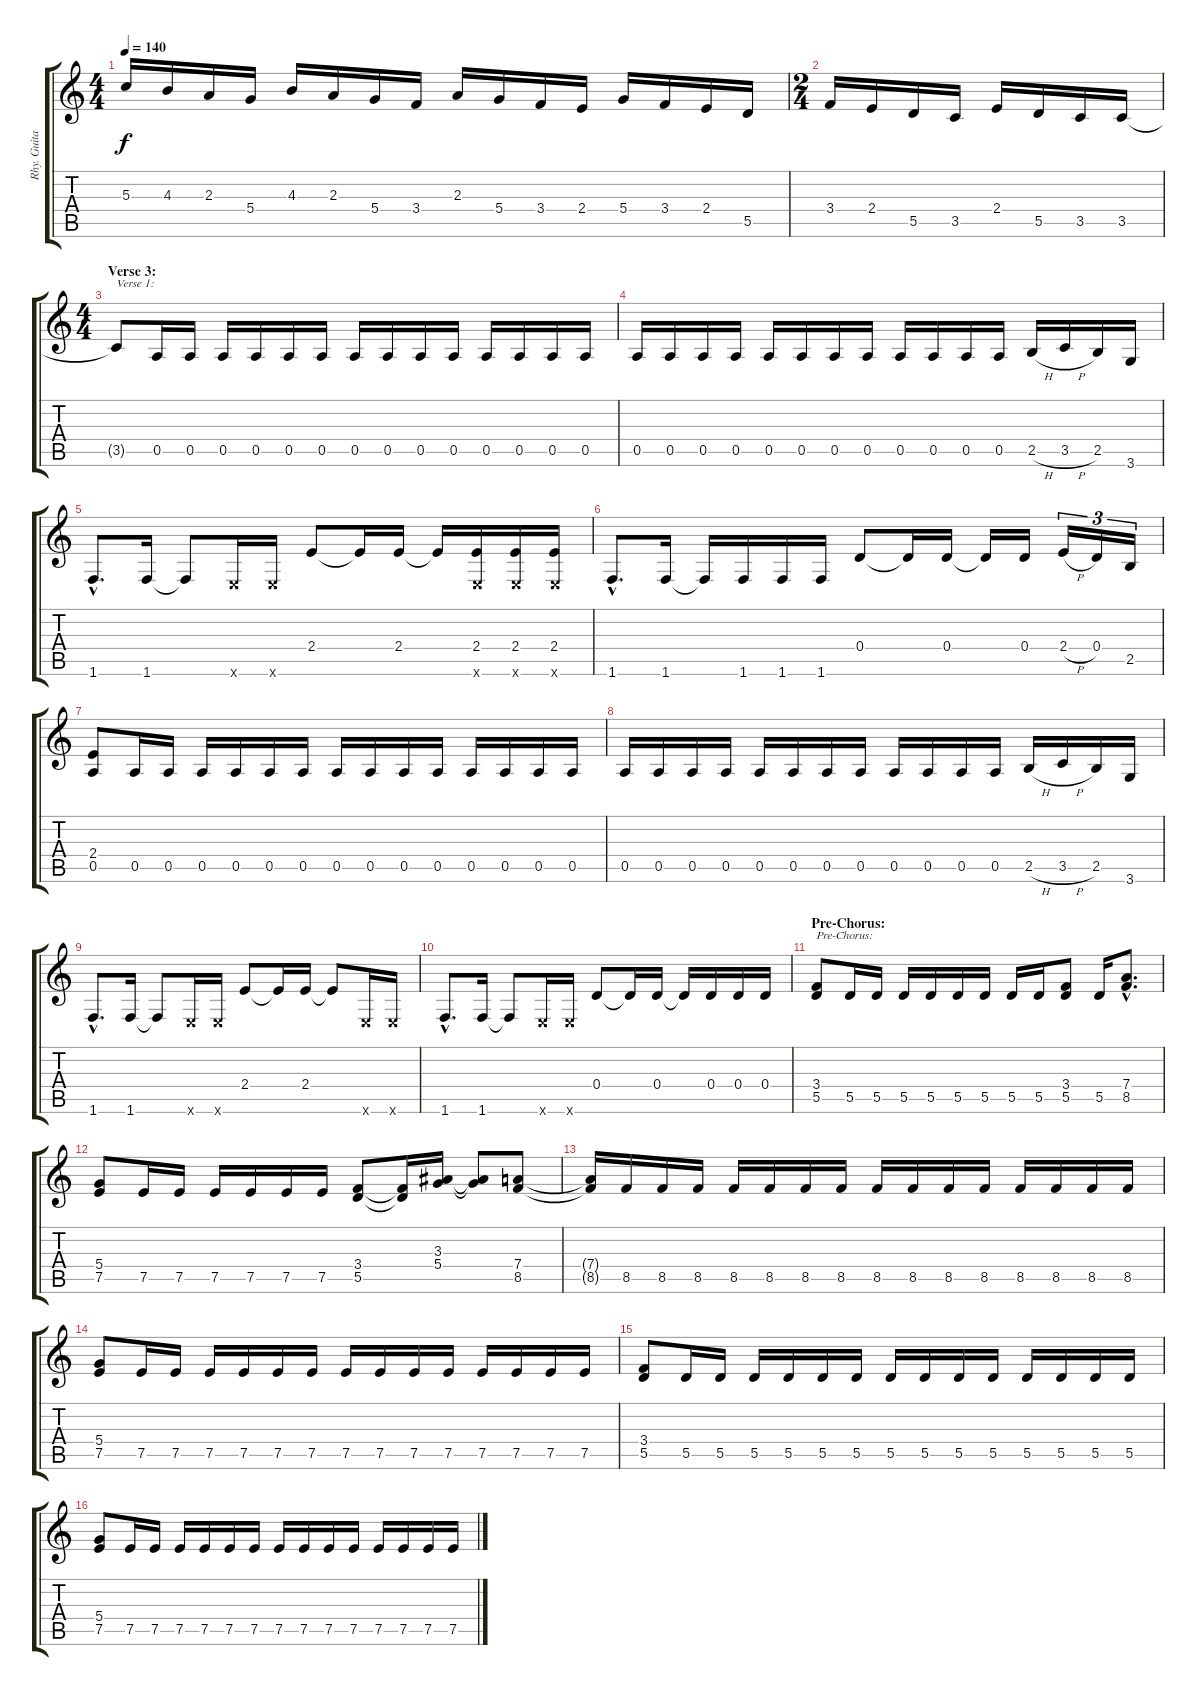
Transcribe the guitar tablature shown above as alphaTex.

\track ("Rhy. Guitar 2" "Rhy. Guita") {instrument distortionguitar}
\staff {score tabs}
\tuning (E4 B3 G3 D3 A2 E2) {hide}
\ts (4 4)
\tempo 140
\clef g2
\ks c
5.3.16{dy f} 4.3.16 2.3.16 5.4.16 4.3.16 2.3.16 5.4.16 3.4.16 2.3.16 5.4.16 3.4.16 2.4.16 5.4.16 3.4.16 2.4.16 5.5.16 |
\ts (2 4)
3.4.16 2.4.16 5.5.16 3.5.16 2.4.16 5.5.16 3.5.16 3.5.16 |
\ts (4 4)
\section ("" "Verse 3:")
3.5{t}.8{txt "Verse 1:"} 0.5.16 0.5.16 0.5.16 0.5.16 0.5.16 0.5.16 0.5.16 0.5.16 0.5.16 0.5.16 0.5.16 0.5.16 0.5.16 0.5.16 |
0.5.16 0.5.16 0.5.16 0.5.16 0.5.16 0.5.16 0.5.16 0.5.16 0.5.16 0.5.16 0.5.16 0.5.16 2.5{h}.16 3.5{h}.16 2.5.16 3.6.16 |
1.6{hac}.8{d} 1.6.16 1.6{t}.8 0.6{x}.16 0.6{x}.16 2.4.8 2.4{t}.16 2.4.16 2.4{t}.16 (2.4 0.6{x}).16 (2.4 0.6{x}).16 (2.4 0.6{x}).16 |
1.6{hac}.8{d} 1.6.16 1.6{t}.16 1.6.16 1.6.16 1.6.16 0.4.8 0.4{t}.16 0.4.16 0.4{t}.16 0.4.16 2.4{h}.16{tu (3 2)} 0.4.16{tu (3 2)} 2.5.16{tu (3 2)} |
(2.4 0.5).8 0.5.16 0.5.16 0.5.16 0.5.16 0.5.16 0.5.16 0.5.16 0.5.16 0.5.16 0.5.16 0.5.16 0.5.16 0.5.16 0.5.16 |
0.5.16 0.5.16 0.5.16 0.5.16 0.5.16 0.5.16 0.5.16 0.5.16 0.5.16 0.5.16 0.5.16 0.5.16 2.5{h}.16 3.5{h}.16 2.5.16 3.6.16 |
1.6{hac}.8{d} 1.6.16 1.6{t}.8 0.6{x}.16 0.6{x}.16 2.4.8 2.4{t}.16 2.4.16 2.4{t}.8 0.6{x}.16 0.6{x}.16 |
1.6{hac}.8{d} 1.6.16 1.6{t}.8 0.6{x}.16 0.6{x}.16 0.4.8 0.4{t}.16 0.4.16 0.4{t}.16 0.4.16 0.4.16 0.4.16 |
\section ("" "Pre-Chorus:")
(3.4 5.5).8{txt "Pre-Chorus:"} 5.5.16 5.5.16 5.5.16 5.5.16 5.5.16 5.5.16 5.5.16 5.5.16 (3.4 5.5).8 5.5.16 (7.4{hac} 8.5{hac}).8{d} |
(5.4 7.5).8 7.5.16 7.5.16 7.5.16 7.5.16 7.5.16 7.5.16 (3.4 5.5).8 (3.4{t} 5.5{t}).16 (3.3 5.4).16 (3.3{t} 5.4{t}).8 (7.4 8.5).8 |
(7.4{t} 8.5{t}).16 8.5.16 8.5.16 8.5.16 8.5.16 8.5.16 8.5.16 8.5.16 8.5.16 8.5.16 8.5.16 8.5.16 8.5.16 8.5.16 8.5.16 8.5.16 |
(5.4 7.5).8 7.5.16 7.5.16 7.5.16 7.5.16 7.5.16 7.5.16 7.5.16 7.5.16 7.5.16 7.5.16 7.5.16 7.5.16 7.5.16 7.5.16 |
(3.4 5.5).8 5.5.16 5.5.16 5.5.16 5.5.16 5.5.16 5.5.16 5.5.16 5.5.16 5.5.16 5.5.16 5.5.16 5.5.16 5.5.16 5.5.16 |
(5.4 7.5).8 7.5.16 7.5.16 7.5.16 7.5.16 7.5.16 7.5.16 7.5.16 7.5.16 7.5.16 7.5.16 7.5.16 7.5.16 7.5.16 7.5.16
